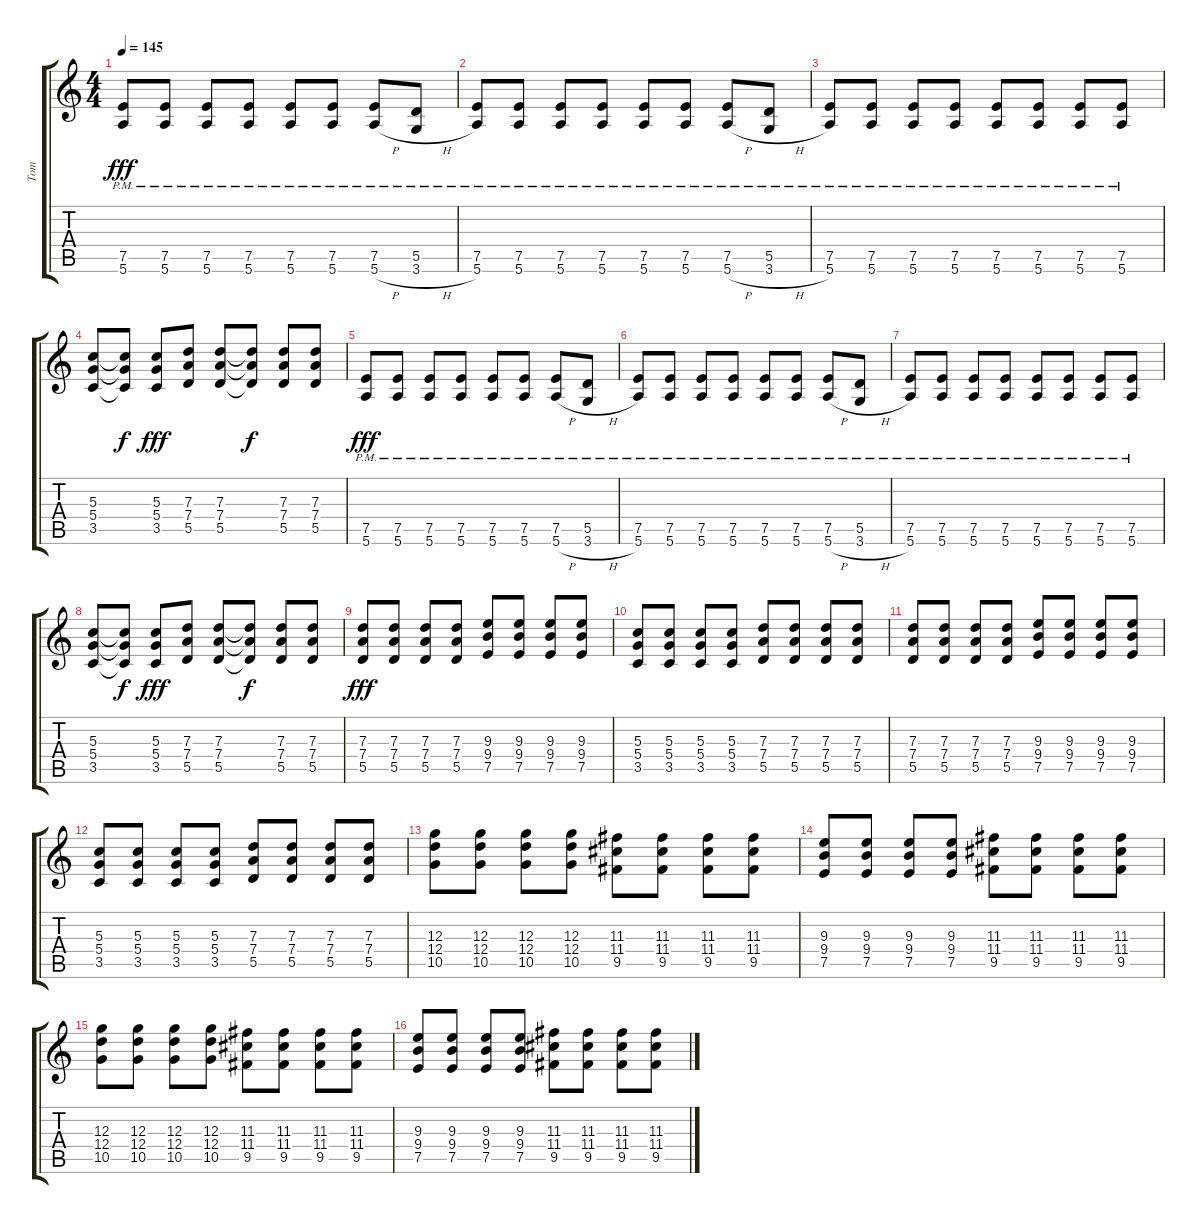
\track ("Tom" "Tom") {instrument distortionguitar}
\staff {score tabs}
\tuning (E4 B3 G3 D3 A2 E2) {hide}
\ts (4 4)
\tempo 145
\clef g2
\ks c
(7.5{pm} 5.6{pm}).8{dy fff} (7.5{pm} 5.6{pm}).8 (7.5{pm} 5.6{pm}).8 (7.5{pm} 5.6{pm}).8 (7.5{pm} 5.6{pm}).8 (7.5{pm} 5.6{pm}).8 (7.5{pm} 5.6{h pm}).8 (5.5{pm} 3.6{h pm}).8 |
(7.5{pm} 5.6{pm}).8 (7.5{pm} 5.6{pm}).8 (7.5{pm} 5.6{pm}).8 (7.5{pm} 5.6{pm}).8 (7.5{pm} 5.6{pm}).8 (7.5{pm} 5.6{pm}).8 (7.5{pm} 5.6{h pm}).8 (5.5{pm} 3.6{h pm}).8 |
(7.5{pm} 5.6{pm}).8 (7.5{pm} 5.6{pm}).8 (7.5{pm} 5.6{pm}).8 (7.5{pm} 5.6{pm}).8 (7.5{pm} 5.6{pm}).8 (7.5{pm} 5.6{pm}).8 (7.5{pm} 5.6{pm}).8 (7.5{pm} 5.6{pm}).8 |
(5.3 5.4 3.5).8 (5.3{t} 5.4{t} 3.5{t}).8{dy f} (5.3 5.4 3.5).8{dy fff} (7.3 7.4 5.5).8 (7.3 7.4 5.5).8 (7.3{t} 7.4{t} 5.5{t}).8{dy f} (7.3 7.4 5.5).8 (7.3 7.4 5.5).8 |
(7.5{pm} 5.6{pm}).8{dy fff} (7.5{pm} 5.6{pm}).8 (7.5{pm} 5.6{pm}).8 (7.5{pm} 5.6{pm}).8 (7.5{pm} 5.6{pm}).8 (7.5{pm} 5.6{pm}).8 (7.5{pm} 5.6{h pm}).8 (5.5{pm} 3.6{h pm}).8 |
(7.5{pm} 5.6{pm}).8 (7.5{pm} 5.6{pm}).8 (7.5{pm} 5.6{pm}).8 (7.5{pm} 5.6{pm}).8 (7.5{pm} 5.6{pm}).8 (7.5{pm} 5.6{pm}).8 (7.5{pm} 5.6{h pm}).8 (5.5{pm} 3.6{h pm}).8 |
(7.5{pm} 5.6{pm}).8 (7.5{pm} 5.6{pm}).8 (7.5{pm} 5.6{pm}).8 (7.5{pm} 5.6{pm}).8 (7.5{pm} 5.6{pm}).8 (7.5{pm} 5.6{pm}).8 (7.5{pm} 5.6{pm}).8 (7.5{pm} 5.6{pm}).8 |
(5.3 5.4 3.5).8 (5.3{t} 5.4{t} 3.5{t}).8{dy f} (5.3 5.4 3.5).8{dy fff} (7.3 7.4 5.5).8 (7.3 7.4 5.5).8 (7.3{t} 7.4{t} 5.5{t}).8{dy f} (7.3 7.4 5.5).8 (7.3 7.4 5.5).8 |
(7.3 7.4 5.5).8{dy fff} (7.3 7.4 5.5).8 (7.3 7.4 5.5).8 (7.3 7.4 5.5).8 (9.3 9.4 7.5).8 (9.3 9.4 7.5).8 (9.3 9.4 7.5).8 (9.3 9.4 7.5).8 |
(5.3 5.4 3.5).8 (5.3 5.4 3.5).8 (5.3 5.4 3.5).8 (5.3 5.4 3.5).8 (7.3 7.4 5.5).8 (7.3 7.4 5.5).8 (7.3 7.4 5.5).8 (7.3 7.4 5.5).8 |
(7.3 7.4 5.5).8 (7.3 7.4 5.5).8 (7.3 7.4 5.5).8 (7.3 7.4 5.5).8 (9.3 9.4 7.5).8 (9.3 9.4 7.5).8 (9.3 9.4 7.5).8 (9.3 9.4 7.5).8 |
(5.3 5.4 3.5).8 (5.3 5.4 3.5).8 (5.3 5.4 3.5).8 (5.3 5.4 3.5).8 (7.3 7.4 5.5).8 (7.3 7.4 5.5).8 (7.3 7.4 5.5).8 (7.3 7.4 5.5).8 |
(12.3 12.4 10.5).8 (12.3 12.4 10.5).8 (12.3 12.4 10.5).8 (12.3 12.4 10.5).8 (11.3 11.4 9.5).8 (11.3 11.4 9.5).8 (11.3 11.4 9.5).8 (11.3 11.4 9.5).8 |
(9.3 9.4 7.5).8 (9.3 9.4 7.5).8 (9.3 9.4 7.5).8 (9.3 9.4 7.5).8 (11.3 11.4 9.5).8 (11.3 11.4 9.5).8 (11.3 11.4 9.5).8 (11.3 11.4 9.5).8 |
(12.3 12.4 10.5).8 (12.3 12.4 10.5).8 (12.3 12.4 10.5).8 (12.3 12.4 10.5).8 (11.3 11.4 9.5).8 (11.3 11.4 9.5).8 (11.3 11.4 9.5).8 (11.3 11.4 9.5).8 |
(9.3 9.4 7.5).8 (9.3 9.4 7.5).8 (9.3 9.4 7.5).8 (9.3 9.4 7.5).8 (11.3 11.4 9.5).8 (11.3 11.4 9.5).8 (11.3 11.4 9.5).8 (11.3 11.4 9.5).8
